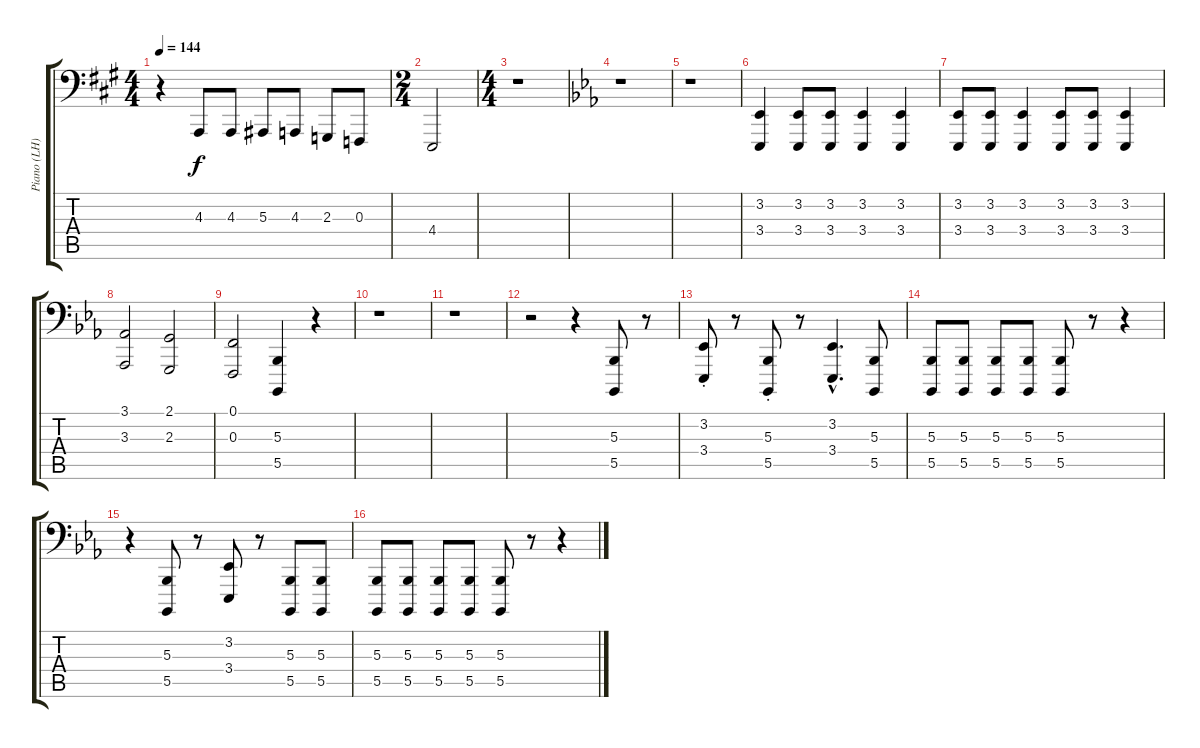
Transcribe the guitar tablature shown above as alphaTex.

\track ("Piano (LH) (Print)" "Piano (LH)") {instrument brightacousticpiano}
\staff {score tabs}
\tuning (F2 C2 F1 C1 F0 C0) {hide}
\ts (4 4)
\tempo 144
\clef f4
\ks a
r.4{dy f} 4.3.8 4.3.8 5.3.8 4.3.8 2.3.8 0.3.8 |
\ts (2 4)
4.4.2 |
\ts (4 4)
r.1 |
\ks eb
r.1 |
r.1 |
(3.2 3.4).4 (3.2 3.4).8 (3.2 3.4).8 (3.2 3.4).4 (3.2 3.4).4 |
(3.2 3.4).8 (3.2 3.4).8 (3.2 3.4).4 (3.2 3.4).8 (3.2 3.4).8 (3.2 3.4).4 |
(3.1 3.3).2 (2.1 2.3).2 |
(0.1 0.3).2 (5.3 5.5).4 r.4 |
r.1 |
r.1 |
r.2 r.4 (5.3 5.5).8 r.8 |
(3.2{st} 3.4{st}).8 r.8 (5.3{st} 5.5{st}).8 r.8 (3.2{hac} 3.4{hac}).4{d} (5.3 5.5).8 |
(5.3 5.5).8 (5.3 5.5).8 (5.3 5.5).8 (5.3 5.5).8 (5.3 5.5).8 r.8 r.4 |
r.4 (5.3 5.5).8 r.8 (3.2 3.4).8 r.8 (5.3 5.5).8 (5.3 5.5).8 |
(5.3 5.5).8 (5.3 5.5).8 (5.3 5.5).8 (5.3 5.5).8 (5.3 5.5).8 r.8 r.4
